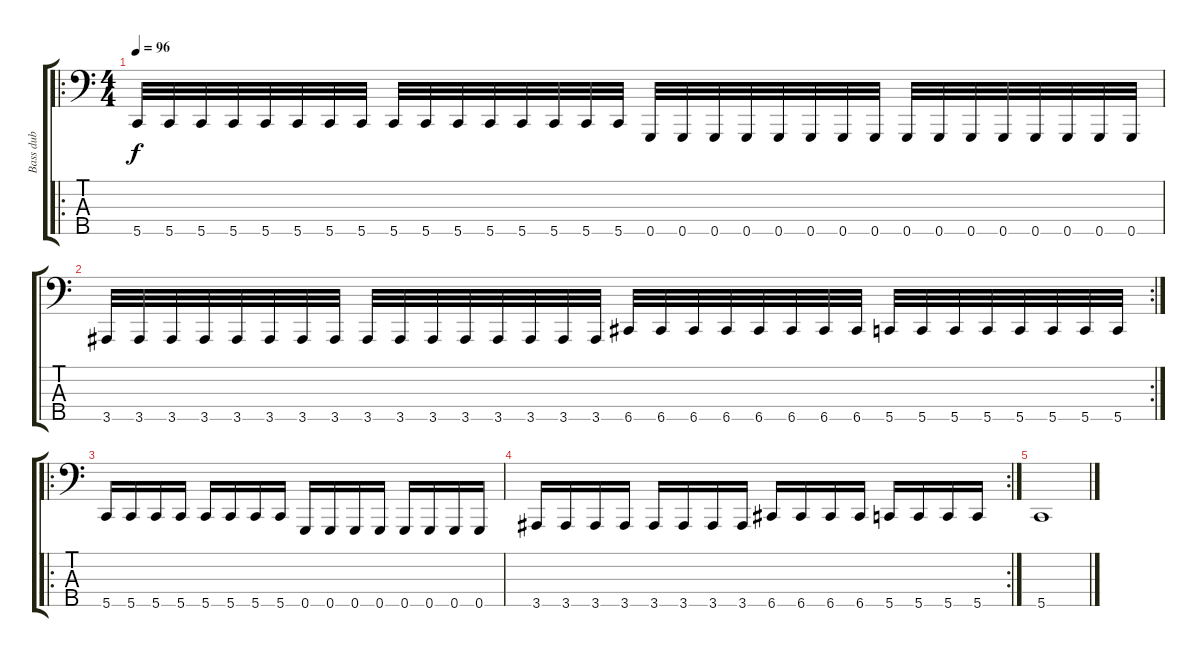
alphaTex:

\track ("Bass dub" "Bass dub") {instrument electricbasspick}
\staff {score tabs}
\tuning (Eb2 Bb1 F1 C1 G0) {hide}
\ro
\ts (4 4)
\tempo 96
\clef f4
\ks c
5.5.32{dy f} 5.5.32 5.5.32 5.5.32 5.5.32 5.5.32 5.5.32 5.5.32 5.5.32 5.5.32 5.5.32 5.5.32 5.5.32 5.5.32 5.5.32 5.5.32 0.5.32 0.5.32 0.5.32 0.5.32 0.5.32 0.5.32 0.5.32 0.5.32 0.5.32 0.5.32 0.5.32 0.5.32 0.5.32 0.5.32 0.5.32 0.5.32 |
\rc 2
3.5.32 3.5.32 3.5.32 3.5.32 3.5.32 3.5.32 3.5.32 3.5.32 3.5.32 3.5.32 3.5.32 3.5.32 3.5.32 3.5.32 3.5.32 3.5.32 6.5.32 6.5.32 6.5.32 6.5.32 6.5.32 6.5.32 6.5.32 6.5.32 5.5.32 5.5.32 5.5.32 5.5.32 5.5.32 5.5.32 5.5.32 5.5.32 |
\ro
5.5.16 5.5.16 5.5.16 5.5.16 5.5.16 5.5.16 5.5.16 5.5.16 0.5.16 0.5.16 0.5.16 0.5.16 0.5.16 0.5.16 0.5.16 0.5.16 |
\rc 2
3.5.16 3.5.16 3.5.16 3.5.16 3.5.16 3.5.16 3.5.16 3.5.16 6.5.16 6.5.16 6.5.16 6.5.16 5.5.16 5.5.16 5.5.16 5.5.16 |
5.5.1
